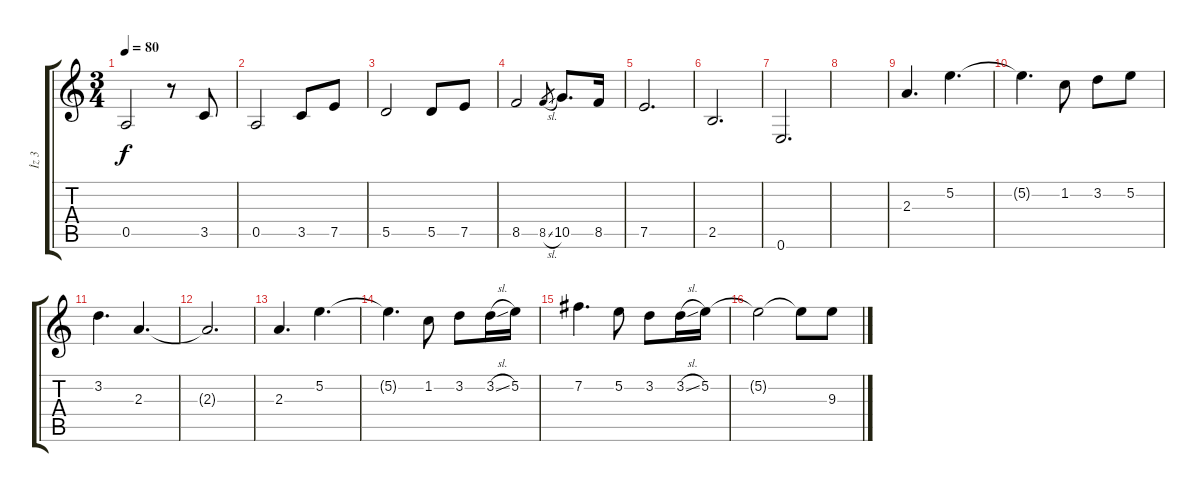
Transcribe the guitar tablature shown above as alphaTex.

\track ("İz 3" "İz 3") {instrument electricguitarclean}
\staff {score tabs}
\tuning (E4 B3 G3 D3 A2 E2) {hide}
\ts (3 4)
\tempo 80
\clef g2
\ks c
0.5.2{dy f} r.8 3.5.8 |
0.5.2 3.5.8 7.5.8 |
5.5.2 5.5.8 7.5.8 |
8.5.2 8.5{sl}.8{gr} 10.5.8{d} 8.5.16 |
7.5.2{d} |
2.5.2{d} |
0.6.2{d} |
|
2.3.4{d} 5.2.4{d} |
5.2{t}.4{d} 1.2.8 3.2.8 5.2.8 |
3.2.4{d} 2.3.4{d} |
2.3{t}.2{d} |
2.3.4{d} 5.2.4{d} |
5.2{t}.4{d} 1.2.8 3.2.8 3.2{sl}.16 5.2.16 |
7.2.4{d} 5.2.8 3.2.8 3.2{sl}.16 5.2.16 |
5.2{t}.2 5.2{t}.8 9.3.8
